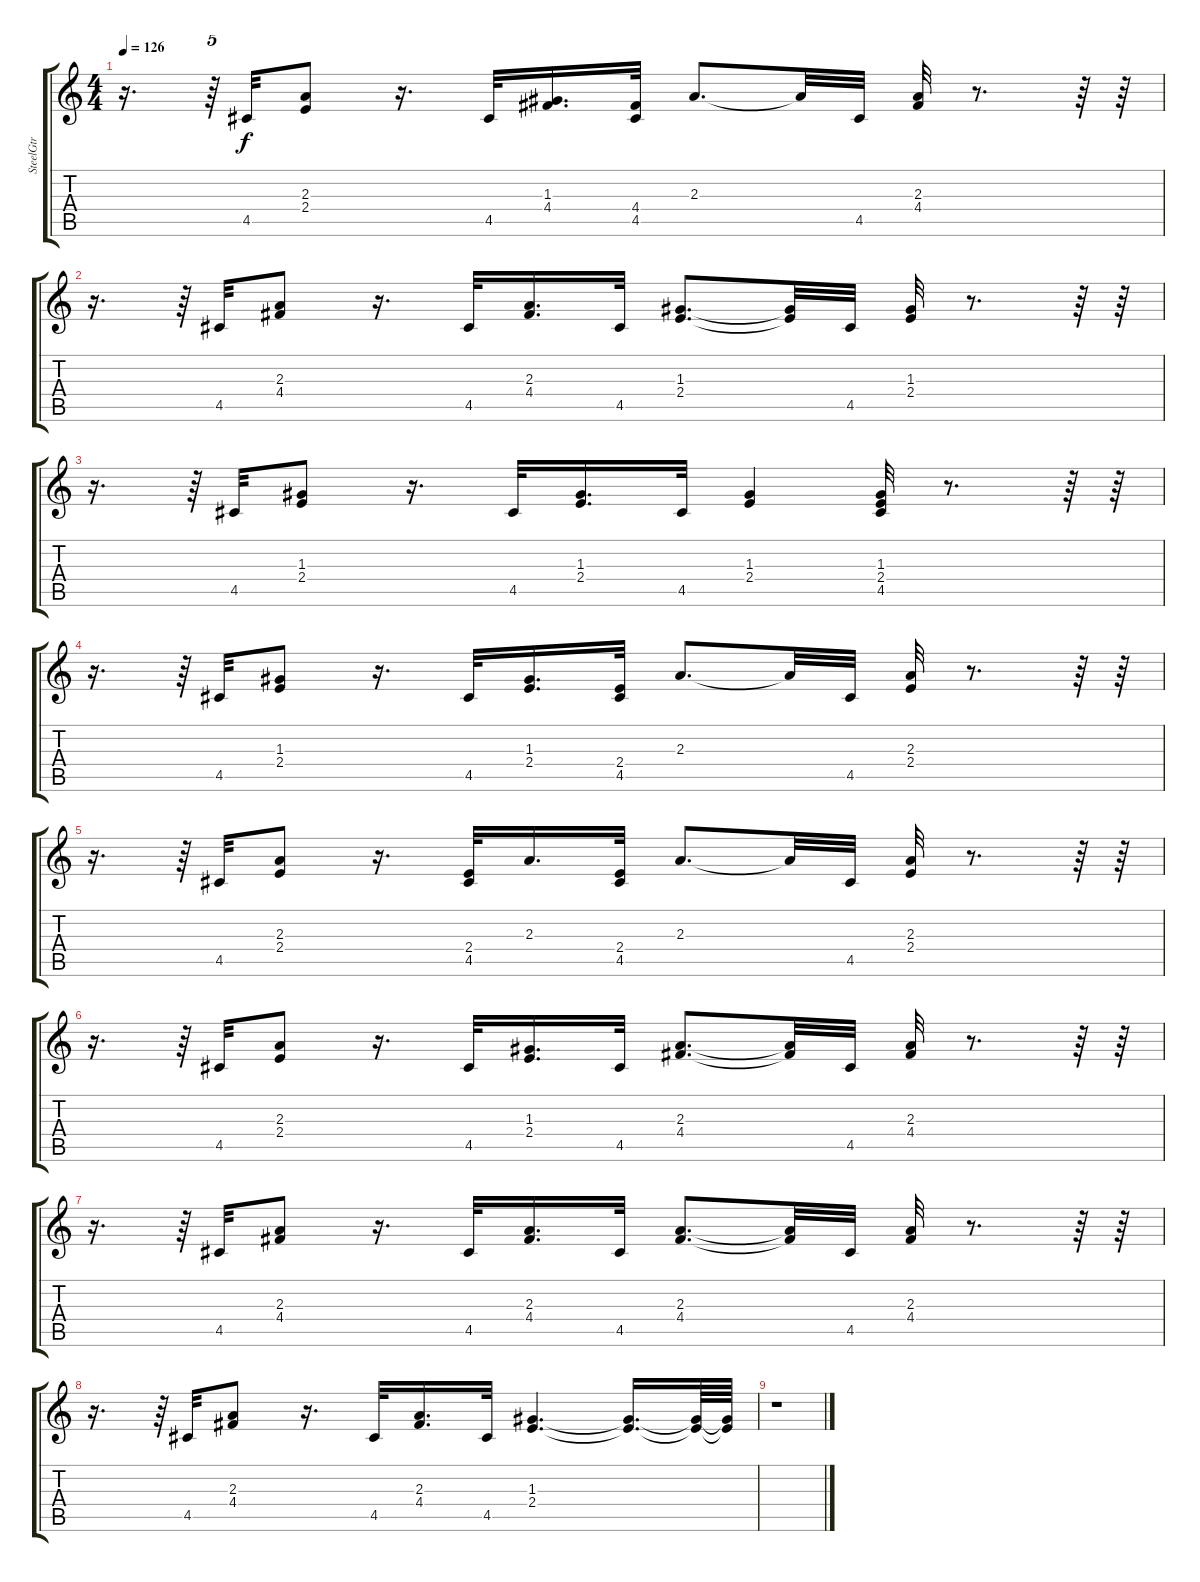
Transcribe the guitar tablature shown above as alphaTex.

\track ("SteelGtr" "SteelGtr") {instrument acousticguitarsteel}
\staff {score tabs}
\tuning (E4 B3 G3 D3 A2 E2) {hide}
\ts (4 4)
\tempo 126
\clef g2
\ks c
r.16{d dy f} r.64{tu (5 4)} 4.5.32 (2.3 2.4).8 r.16{d} 4.5.32 (1.3 4.4).16{d} (4.4 4.5).32 2.3.8{d} 2.3{t}.32 4.5.32 (2.3 4.4).32 r.8{d} r.64 r.64 |
r.16{d} r.64{tu (5 4)} 4.5.32 (2.3 4.4).8 r.16{d} 4.5.32 (2.3 4.4).16{d} 4.5.32 (1.3 2.4).8{d} (1.3{t} 2.4{t}).32 4.5.32 (1.3 2.4).32 r.8{d} r.64 r.64 |
r.16{d} r.64{tu (5 4)} 4.5.32 (1.3 2.4).8 r.16{d} 4.5.32 (1.3 2.4).16{d} 4.5.32 (1.3 2.4).4 (1.3 2.4 4.5).32 r.8{d} r.64 r.64 |
r.16{d} r.64{tu (5 4)} 4.5.32 (1.3 2.4).8 r.16{d} 4.5.32 (1.3 2.4).16{d} (2.4 4.5).32 2.3.8{d} 2.3{t}.32 4.5.32 (2.3 2.4).32 r.8{d} r.64 r.64 |
r.16{d} r.64{tu (5 4)} 4.5.32 (2.3 2.4).8 r.16{d} (2.4 4.5).32 2.3.16{d} (2.4 4.5).32 2.3.8{d} 2.3{t}.32 4.5.32 (2.3 2.4).32 r.8{d} r.64 r.64 |
r.16{d} r.64{tu (5 4)} 4.5.32 (2.3 2.4).8 r.16{d} 4.5.32 (1.3 2.4).16{d} 4.5.32 (2.3 4.4).8{d} (2.3{t} 4.4{t}).32 4.5.32 (2.3 4.4).32 r.8{d} r.64 r.64 |
r.16{d} r.64{tu (5 4)} 4.5.32 (2.3 4.4).8 r.16{d} 4.5.32 (2.3 4.4).16{d} 4.5.32 (2.3 4.4).8{d} (2.3{t} 4.4{t}).32 4.5.32 (2.3 4.4).32 r.8{d} r.64 r.64 |
r.16{d} r.64{tu (5 4)} 4.5.32 (2.3 4.4).8 r.16{d} 4.5.32 (2.3 4.4).16{d} 4.5.32 (1.3 2.4).4{d} (1.3{t} 2.4{t}).16{d} (1.3{t} 2.4{t}).64 (1.3{t} 2.4{t}).64 |
r.1
